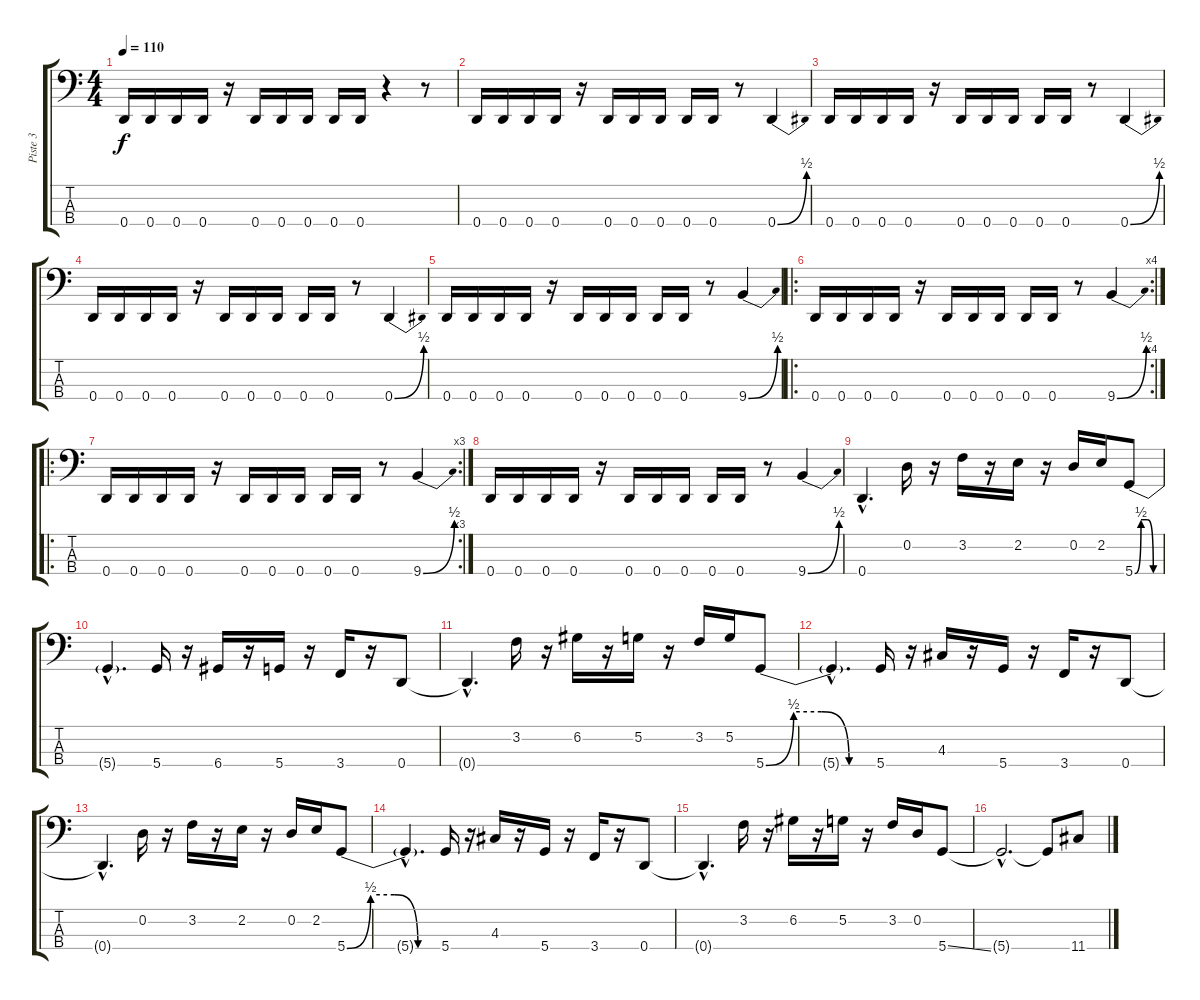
\track ("Piste 3" "Piste 3") {instrument electricbassfinger}
\staff {score tabs}
\tuning (G2 D2 A1 D1) {hide}
\ts (4 4)
\tempo 110
\clef f4
\ks c
0.4.16{dy f} 0.4.16 0.4.16 0.4.16 r.16 0.4.16 0.4.16 0.4.16 0.4.16 0.4.16 r.4 r.8 |
0.4.16 0.4.16 0.4.16 0.4.16 r.16 0.4.16 0.4.16 0.4.16 0.4.16 0.4.16 r.8 0.4{be (bend 0 0 60 2)}.4 |
0.4.16 0.4.16 0.4.16 0.4.16 r.16 0.4.16 0.4.16 0.4.16 0.4.16 0.4.16 r.8 0.4{be (bend 0 0 60 2)}.4 |
0.4.16 0.4.16 0.4.16 0.4.16 r.16 0.4.16 0.4.16 0.4.16 0.4.16 0.4.16 r.8 0.4{be (bend 0 0 60 2)}.4 |
0.4.16 0.4.16 0.4.16 0.4.16 r.16 0.4.16 0.4.16 0.4.16 0.4.16 0.4.16 r.8 9.4{be (bend 0 0 60 2)}.4 |
\ro
\rc 4
0.4.16 0.4.16 0.4.16 0.4.16 r.16 0.4.16 0.4.16 0.4.16 0.4.16 0.4.16 r.8 9.4{be (bend 0 0 60 2)}.4 |
\ro
\rc 3
0.4.16 0.4.16 0.4.16 0.4.16 r.16 0.4.16 0.4.16 0.4.16 0.4.16 0.4.16 r.8 9.4{be (bend 0 0 60 2)}.4 |
0.4.16 0.4.16 0.4.16 0.4.16 r.16 0.4.16 0.4.16 0.4.16 0.4.16 0.4.16 r.8 9.4{be (bend 0 0 60 2)}.4 |
0.4{hac}.4{d} 0.2.16 r.16 3.2.16 r.16 2.2.16 r.16 0.2.16 2.2.16 5.4{be (custom 0 0 15 2 30 2 45 0 60 0)}.8 |
5.4{hac t}.4{d} 5.4.16 r.16 6.4.16 r.16 5.4.16 r.16 3.4.16 r.16 0.4.8 |
0.4{hac t}.4{d} 3.2.16 r.16 6.2.16 r.16 5.2.16 r.16 3.2.16 5.2.16 5.4{be (custom 0 0 15 2 30 2 45 0 60 0)}.8 |
5.4{hac t}.4{d} 5.4.16 r.16 4.3.16 r.16 5.4.16 r.16 3.4.16 r.16 0.4.8 |
0.4{hac t}.4{d} 0.2.16 r.16 3.2.16 r.16 2.2.16 r.16 0.2.16 2.2.16 5.4{be (custom 0 0 15 2 30 2 45 0 60 0)}.8 |
5.4{hac t}.4{d} 5.4.16 r.16 4.3.16 r.16 5.4.16 r.16 3.4.16 r.16 0.4.8 |
0.4{hac t}.4{d} 3.2.16 r.16 6.2.16 r.16 5.2.16 r.16 3.2.16 0.2.16 5.4{ss}.8 |
5.4{hac t}.2{d} 5.4{t}.8 11.4.8
